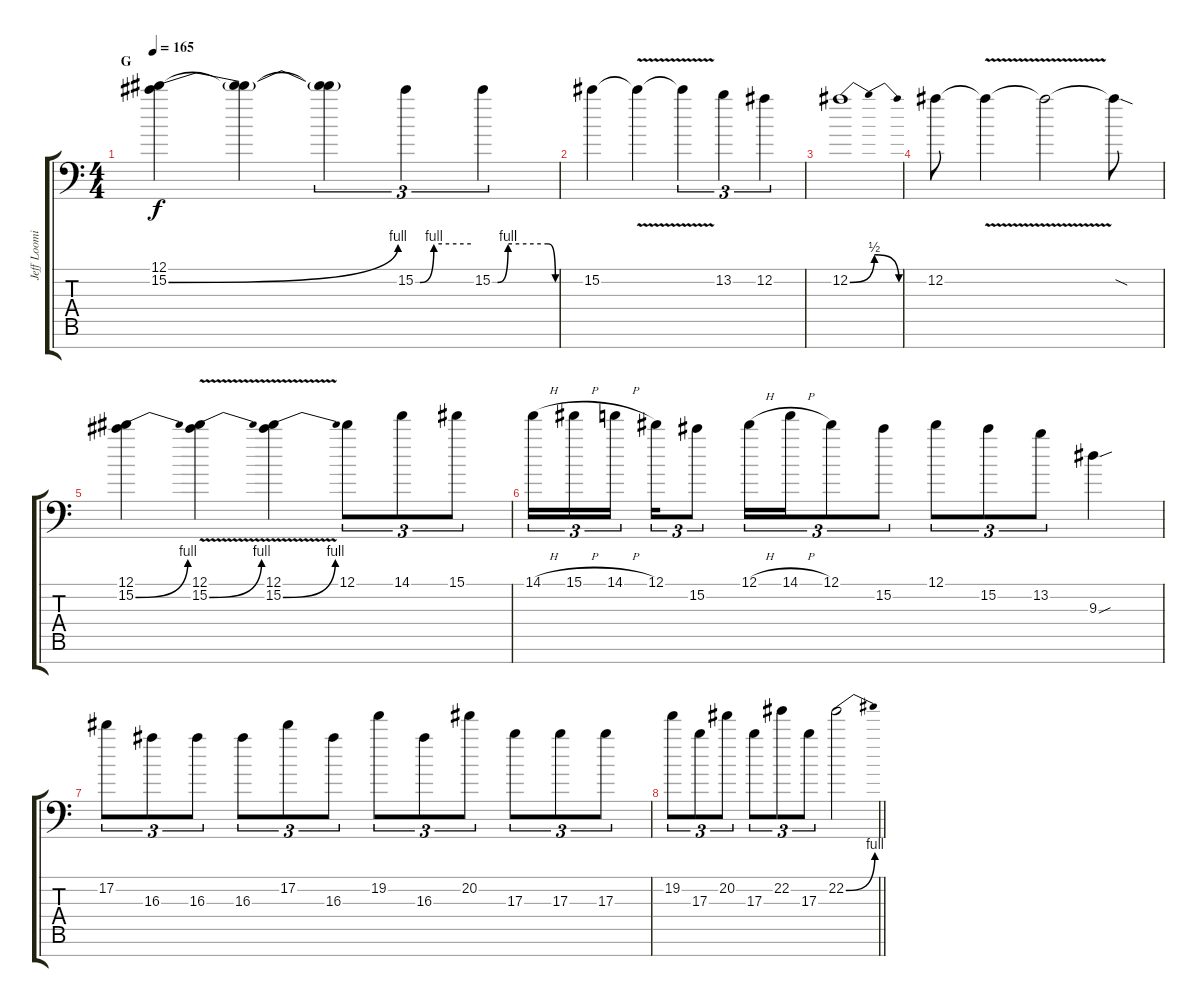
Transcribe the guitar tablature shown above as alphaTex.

\track ("Jeff Loomis Lead Gtr" "Jeff Loomi") {instrument distortionguitar}
\staff {score tabs}
\tuning (Eb4 Bb3 Gb3 Db3 Ab2 Eb2 Bb1) {hide}
\ts (4 4)
\section ("" "G")
\tempo 165
\clef f4
\ks c
(12.1 15.2{be (bend 0 0 60 4)}).4{dy f} (12.1{t} 15.2{t}).4 (12.1{t} 15.2{t}).4{tu (3 2)} 15.2{be (custom 0 0 5 0 20 4 60 4)}.4{tu (3 2)} 15.2{be (custom 0 0 5 0 15 4 53 4 60 0)}.4{tu (3 2)} |
15.2.4 15.2{v t}.4 15.2{t}.4{tu (3 2)} 13.2.4{tu (3 2)} 12.2.4{tu (3 2)} |
12.2{be (bendrelease 0 0 7 2 52 2 60 0)}.1 |
12.2.8 12.2{v t}.4 12.2{t}.2 12.2{sod t}.8 |
(12.1 15.2{be (bend 0 0 60 4)}).4 (12.1 15.2{be (bend 0 0 60 4) v}).4 (12.1 15.2{be (bend 0 0 60 4) v}).4 12.1.8{tu (3 2)} 14.1.8{tu (3 2)} 15.1.8{tu (3 2)} |
14.1{h}.16{tu (3 2)} 15.1{h}.16{tu (3 2)} 14.1{h}.16{tu (3 2) beam splitsecondary} 12.1.16{tu (3 2)} 15.2.8{tu (3 2)} 12.1{h}.16{tu (3 2)} 14.1{h}.16{tu (3 2)} 12.1.8{tu (3 2)} 15.2.8{tu (3 2)} 12.1.8{tu (3 2)} 15.2.8{tu (3 2)} 13.2.8{tu (3 2)} 9.3{sou}.4 |
17.2.8{tu (3 2)} 16.3.8{tu (3 2)} 16.3.8{tu (3 2)} 16.3.8{tu (3 2)} 17.2.8{tu (3 2)} 16.3.8{tu (3 2)} 19.2.8{tu (3 2)} 16.3.8{tu (3 2)} 20.2.8{tu (3 2)} 17.3.8{tu (3 2)} 17.3.8{tu (3 2)} 17.3.8{tu (3 2)} |
\barLineRight lightlight
19.2.8{tu (3 2)} 17.3.8{tu (3 2)} 20.2.8{tu (3 2)} 17.3.8{tu (3 2)} 22.2.8{tu (3 2)} 17.3.8{tu (3 2)} 22.2{be (bend 0 0 60 4)}.2
